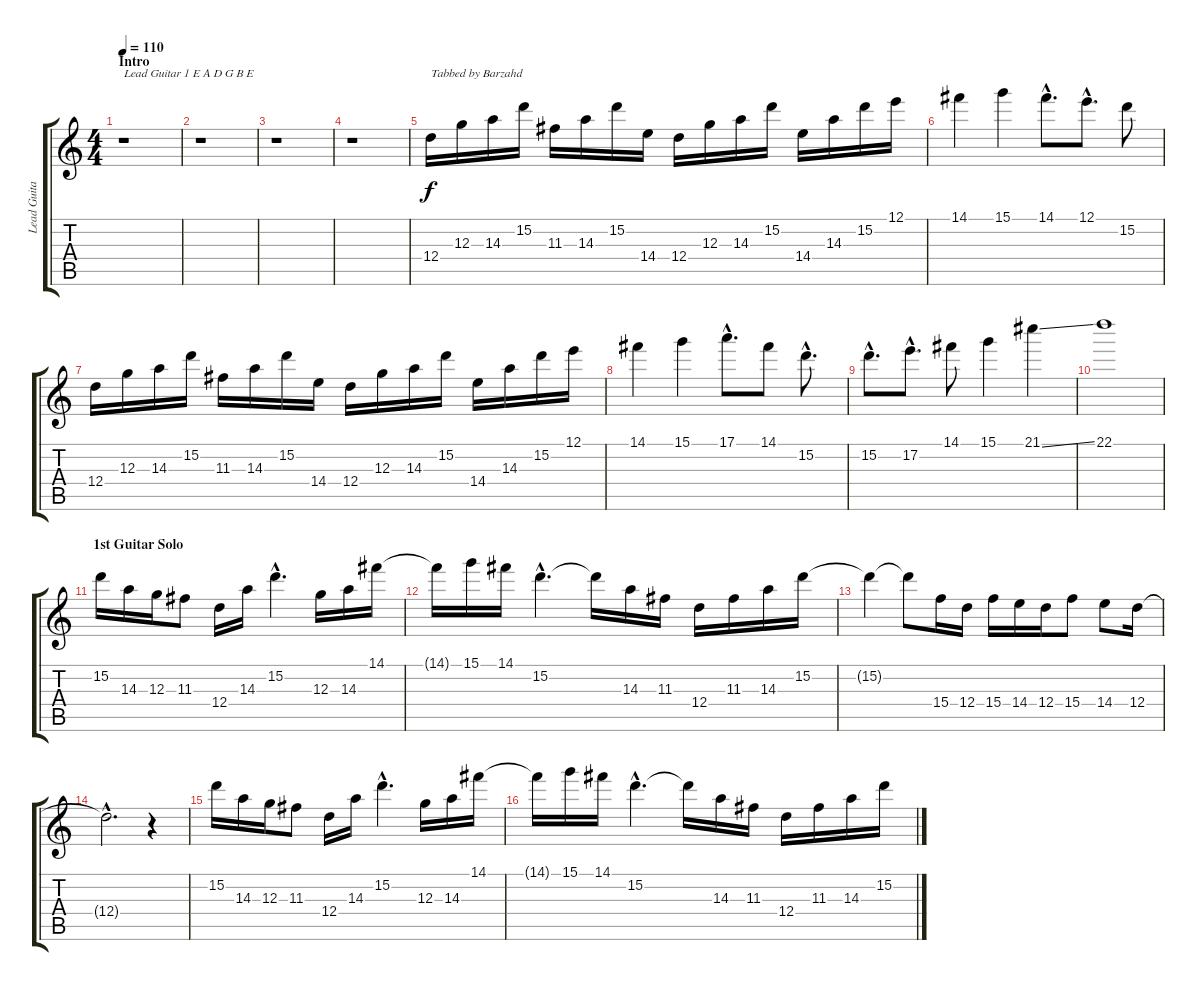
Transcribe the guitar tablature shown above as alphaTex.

\track ("Lead Guitar 1" "Lead Guita") {instrument distortionguitar}
\staff {score tabs}
\tuning (E4 B3 G3 D3 A2 E2) {hide}
\ts (4 4)
\section ("" "Intro")
\tempo 110
\clef g2
\ks c
r.1{txt "Lead Guitar 1 E A D G B E" dy f instrument distortionguitar} |
r.1 |
r.1 |
r.1 |
12.4.16{txt "Tabbed by Barzahd "} 12.3.16 14.3.16 15.2.16 11.3.16 14.3.16 15.2.16 14.4.16 12.4.16 12.3.16 14.3.16 15.2.16 14.4.16 14.3.16 15.2.16 12.1.16 |
14.1.4 15.1.4 14.1{hac}.8{d} 12.1{hac}.8{d} 15.2.8 |
12.4.16 12.3.16 14.3.16 15.2.16 11.3.16 14.3.16 15.2.16 14.4.16 12.4.16 12.3.16 14.3.16 15.2.16 14.4.16 14.3.16 15.2.16 12.1.16 |
14.1.4 15.1.4 17.1{hac}.8{d} 14.1.8 15.2{hac}.8{d} |
15.2{hac}.8{d} 17.2{hac}.8{d} 14.1.8 15.1.4 21.1{ss}.4 |
22.1.1 |
\section ("" "1st Guitar Solo")
15.2.16 14.3.16 12.3.16 11.3.8 12.4.16 14.3.16 15.2{hac}.4{d} 12.3.16 14.3.16 14.1.16 |
14.1{t}.16 15.1.16 14.1.16 15.2{hac}.4{d} 15.2{t}.16 14.3.16 11.3.16 12.4.16 11.3.16 14.3.16 15.2.16 |
15.2{t}.4 15.2{t}.8 15.4.16 12.4.16 15.4.16 14.4.16 12.4.16 15.4.8 14.4.8 12.4.16 |
12.4{hac t}.2{d} r.4 |
15.2.16 14.3.16 12.3.16 11.3.8 12.4.16 14.3.16 15.2{hac}.4{d} 12.3.16 14.3.16 14.1.16 |
14.1{t}.16 15.1.16 14.1.16 15.2{hac}.4{d} 15.2{t}.16 14.3.16 11.3.16 12.4.16 11.3.16 14.3.16 15.2.16
